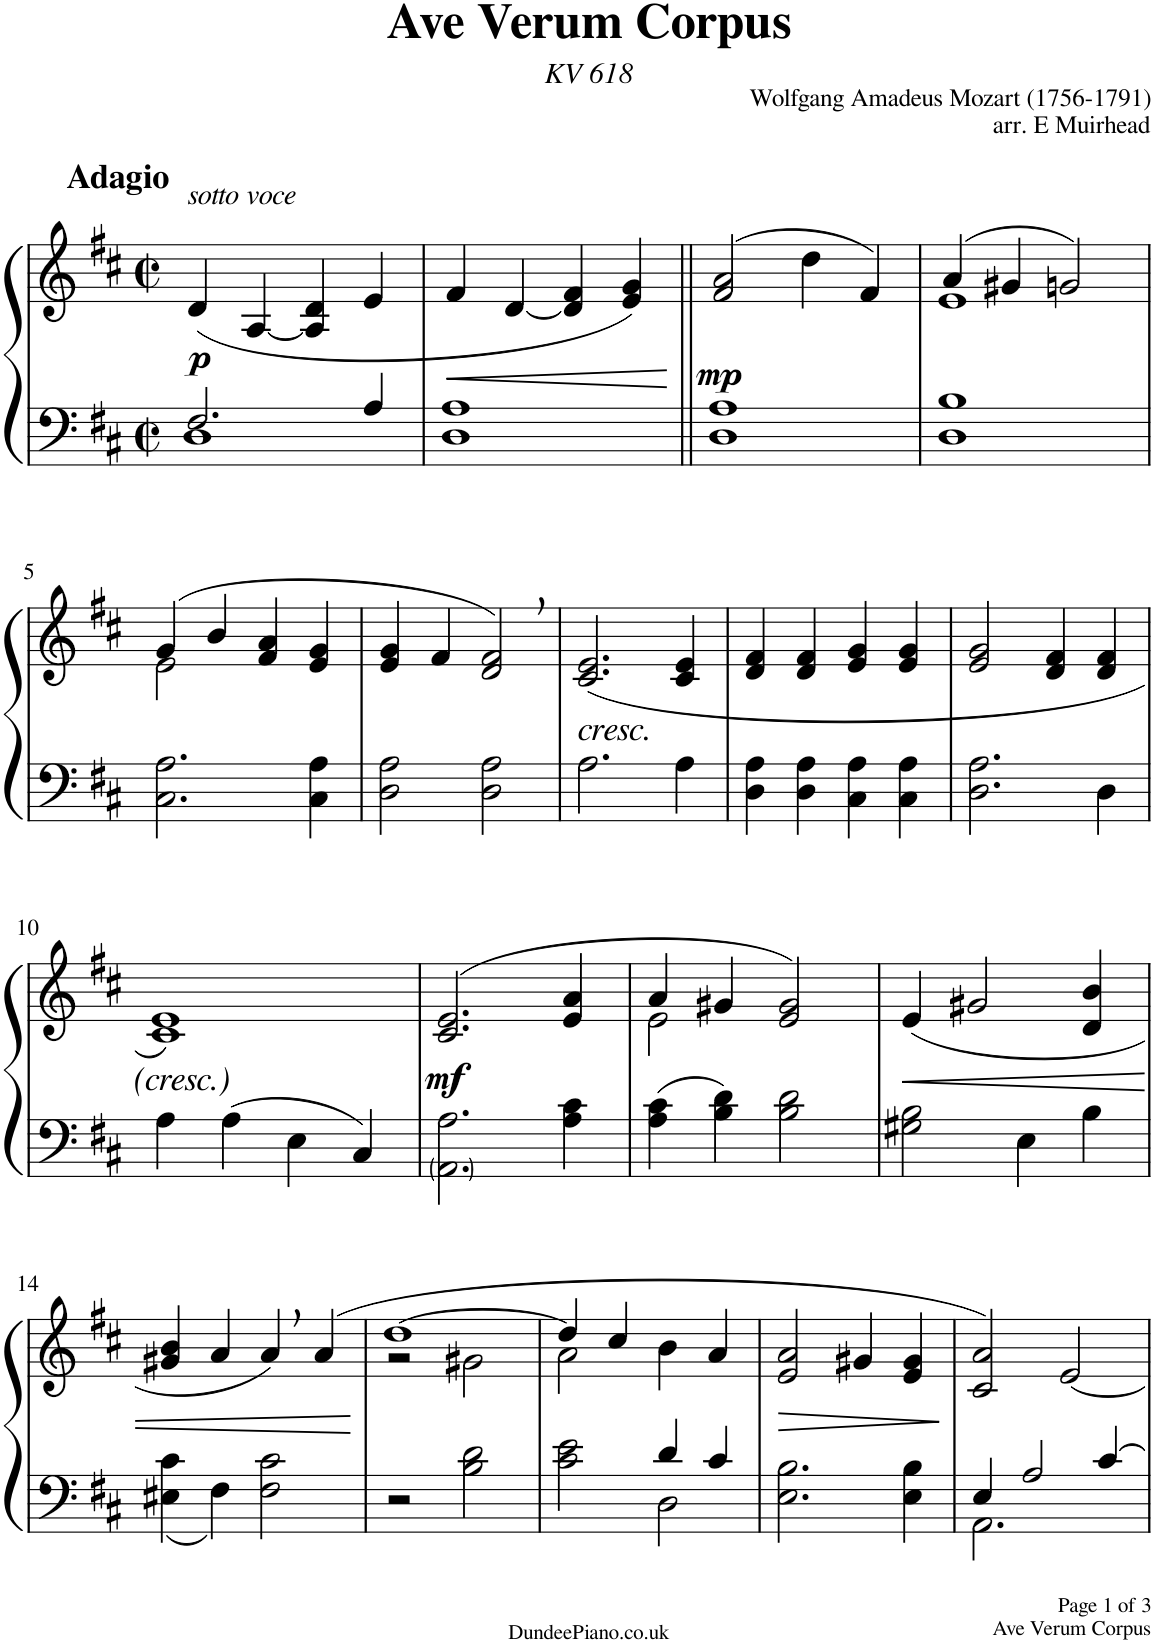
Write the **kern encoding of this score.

**kern	**kern	**dynam
*part1	*part1	*part1
*staff2	*staff1	*staff1/2
*I"Piano	*	*
*I'Pno.	*	*
*clefF4	*clefG2	*
*k[f#c#]	*k[f#c#]	*
*M2/2	*M2/2	*
*met(c|)	*met(c|)	*
=1	=1	=1
*^	*	*
!	!	!LO:TX:a:B:t=Adagio	!
!	!	!LO:TX:a:i:t=sotto voce	!
!	!	!	!LO:DY:b
2.F#/	1D	(4d/	p
.	.	[4A/	.
.	.	4A/] 4d/	.
4A/	.	4e/	.
*v	*v	*	*
=2	=2	=2
!	!	!LO:HP:b
1D 1A	4f#/	<
.	[4d/	.
.	4d/] 4f#/	.
.	4e/ 4g/)	.
.	.	[
=3||	=3||	=3||
!	!	!LO:DY:b
1D 1A	(2f#/ 2a/	mp
.	4dd\	.
.	4f#/)	.
=4	=4	=4
*	*^	*
1D 1B	(4a/	1e	.
.	4g#X/	.	.
.	2gn/)	.	.
!!LO:LB:g=z	!!
=5	=5	=5	=5
2.C#\ 2.A\	(4g/	2e\	.
.	4b/	.	.
.	4f#/ 4a/	2ryy	.
4C#\ 4A\	4e/ 4g/	.	.
*	*v	*v	*
=6	=6	=6
2D\ 2A\	4e/ 4g/	.
.	4f#/	.
2D\ 2A\	2d/, 2f#/,)	.
=7	=7	=7
!	!LO:TX:b:i:t=cresc.	!
2.A\	(2.c#/ 2.e/	.
4A\	4c#/ 4e/	.
=8	=8	=8
4D\ 4A\	4d/ 4f#/	.
4D\ 4A\	4d/ 4f#/	.
4C#\ 4A\	4e/ 4g/	.
4C#\ 4A\	4e/ 4g/	.
=9	=9	=9
2.D\ 2.A\	2e/ 2g/	.
.	4d/ 4f#/	.
4D\	4d/ 4f#/	.
!!LO:LB:g=z
=10	=10	=10
4A\	1c# 1e)	.
4A\	.	.
4E\	.	.
4C#/	.	.
=11	=11	=11
!	!	!LO:DY:b
2.AA\ 2.A\	(2.c#/ 2.e/	mf
4A\ 4c#\	4e/ 4a/	.
=12	=12	=12
*	*^	*
4A\ 4c#\	4a/	2e\	.
4B\ 4d\	4g#X/	.	.
2B\ 2d\	2e/ 2g#/)	2ryy	.
=13	=13	=13	=13
!	!	!	!LO:HP:b
*	*v	*v	*
2G#X\ 2B\	(4e/	<
.	2g#X/	.
4E\	.	.
4B\	4d/ 4b/	.
!!LO:LB:g=z
=14	=14	=14
4E#X\ 4c#\	4g#X/ 4b/	.
4F#\	4a/	.
2F#\ 2c#\	4a,/)	.
.	(4a/	.
.	.	[
=15	=15	=15
*	*^	*
2r	[1dd	2r	.
2B\ 2d\	.	2g#X\	.
=16	=16	=16	=16
*^	*	*	*
2c#\ 2e\	2ryy	4dd/]	2a\	.
.	.	4cc#/	.	.
4d/	2D\	4b\	2ryy	.
4c#/	.	4a/	.	.
*v	*v	*	*	*
*	*v	*v	*
=17	=17	=17
!	!	!LO:HP:b
2.E\ 2.B\	2e/ 2a/	>
.	4g#X/	.
4E\ 4B\	4e/ 4g#/	.
.	.	]
=18	=18	=18
*^	*	*
4E/	2.AA\	2c#/ 2a/)	.
2A/	.	.	.
.	.	[2e/	.
[4c#/	4ryy	.	.
*v	*v	*	*
=	=	=
*-	*-	*-
